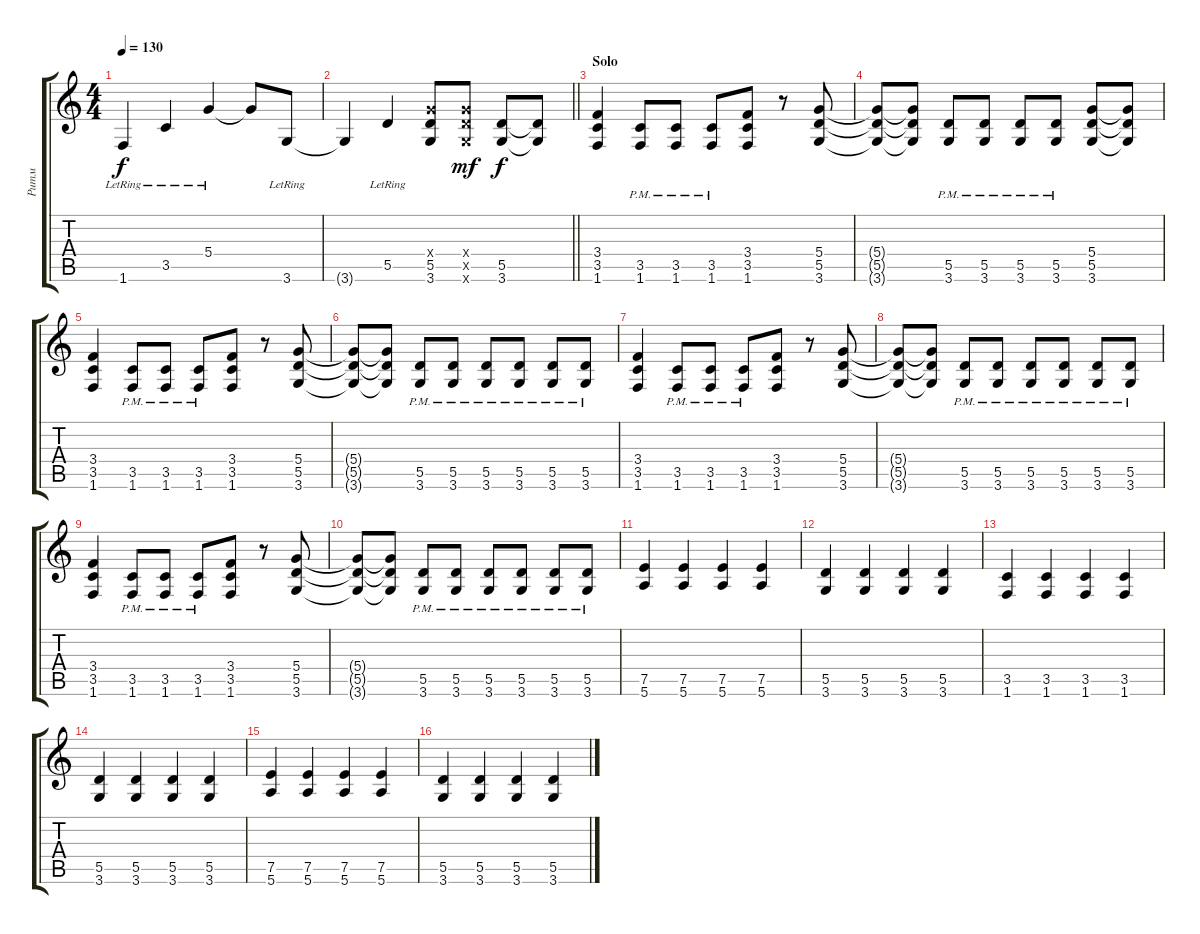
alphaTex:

\track ("Ритм" "Ритм") {instrument distortionguitar}
\staff {score tabs}
\tuning (E4 B3 G3 D3 A2 E2) {hide}
\ts (4 4)
\tempo 130
\clef g2
\ks c
1.6{lr}.4{dy f} 3.5{lr}.4 5.4{lr}.4 5.4{t}.8 3.6{lr}.8 |
\barLineRight lightlight
3.6{t}.4 5.5{lr}.4 (5.4{x} 5.5 3.6).8{instrument distortionguitar} (5.4{x} 5.5{x} 3.6{x}).8{dy mf} (5.5 3.6).8{dy f} (5.5{t} 3.6{t}).8 |
\section ("" "Solo")
(3.4 3.5 1.6).4{instrument distortionguitar} (3.5{pm} 1.6{pm}).8 (3.5{pm} 1.6{pm}).8 (3.5{pm} 1.6{pm}).8 (3.4 3.5 1.6).8 r.8 (5.4 5.5 3.6).8 |
(5.4{t} 5.5{t} 3.6{t}).8 (5.4{t} 5.5{t} 3.6{t}).8 (5.5{pm} 3.6{pm}).8 (5.5{pm} 3.6{pm}).8 (5.5{pm} 3.6{pm}).8 (5.5{pm} 3.6{pm}).8 (5.4 5.5 3.6).8 (5.4{t} 5.5{t} 3.6{t}).8 |
(3.4 3.5 1.6).4 (3.5{pm} 1.6{pm}).8 (3.5{pm} 1.6{pm}).8 (3.5{pm} 1.6{pm}).8 (3.4 3.5 1.6).8 r.8 (5.4 5.5 3.6).8 |
(5.4{t} 5.5{t} 3.6{t}).8 (5.4{t} 5.5{t} 3.6{t}).8 (5.5{pm} 3.6{pm}).8 (5.5{pm} 3.6{pm}).8 (5.5{pm} 3.6{pm}).8 (5.5{pm} 3.6{pm}).8 (5.5{pm} 3.6{pm}).8 (5.5{pm} 3.6{pm}).8 |
(3.4 3.5 1.6).4 (3.5{pm} 1.6{pm}).8 (3.5{pm} 1.6{pm}).8 (3.5{pm} 1.6{pm}).8 (3.4 3.5 1.6).8 r.8 (5.4 5.5 3.6).8 |
(5.4{t} 5.5{t} 3.6{t}).8 (5.4{t} 5.5{t} 3.6{t}).8 (5.5{pm} 3.6{pm}).8 (5.5{pm} 3.6{pm}).8 (5.5{pm} 3.6{pm}).8 (5.5{pm} 3.6{pm}).8 (5.5{pm} 3.6{pm}).8 (5.5{pm} 3.6{pm}).8 |
(3.4 3.5 1.6).4 (3.5{pm} 1.6{pm}).8 (3.5{pm} 1.6{pm}).8 (3.5{pm} 1.6{pm}).8 (3.4 3.5 1.6).8 r.8 (5.4 5.5 3.6).8 |
(5.4{t} 5.5{t} 3.6{t}).8 (5.4{t} 5.5{t} 3.6{t}).8 (5.5{pm} 3.6{pm}).8 (5.5{pm} 3.6{pm}).8 (5.5{pm} 3.6{pm}).8 (5.5{pm} 3.6{pm}).8 (5.5{pm} 3.6{pm}).8 (5.5{pm} 3.6{pm}).8 |
(7.5 5.6).4 (7.5 5.6).4 (7.5 5.6).4 (7.5 5.6).4 |
(5.5 3.6).4 (5.5 3.6).4 (5.5 3.6).4 (5.5 3.6).4 |
(3.5 1.6).4 (3.5 1.6).4 (3.5 1.6).4 (3.5 1.6).4 |
(5.5 3.6).4 (5.5 3.6).4 (5.5 3.6).4 (5.5 3.6).4 |
(7.5 5.6).4 (7.5 5.6).4 (7.5 5.6).4 (7.5 5.6).4 |
(5.5 3.6).4 (5.5 3.6).4 (5.5 3.6).4 (5.5 3.6).4
